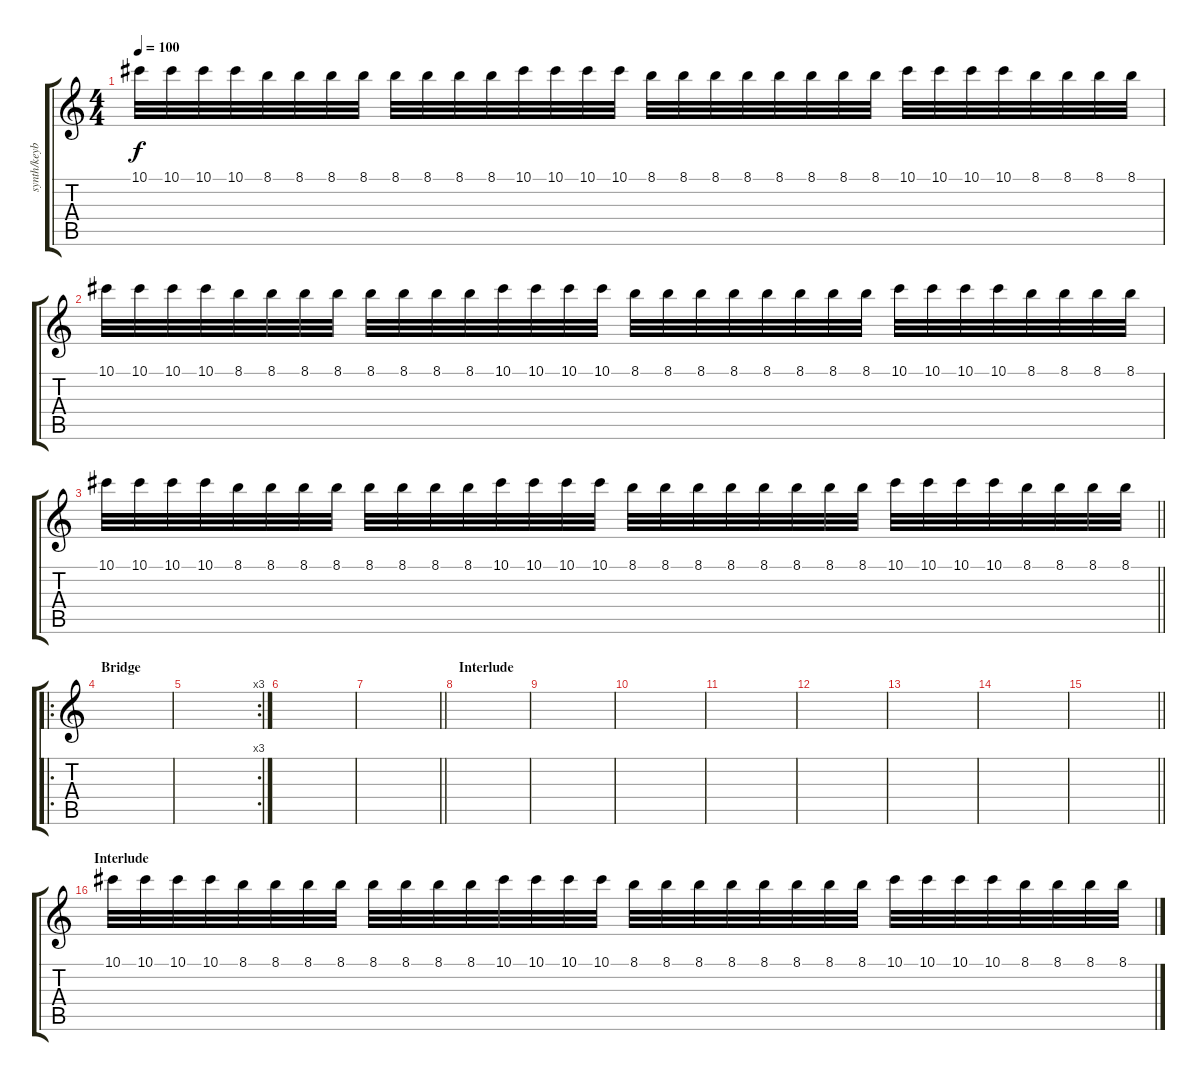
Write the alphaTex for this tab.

\track ("synth/keyboard/scratch" "synth/keyb") {instrument distortionguitar}
\staff {score tabs}
\tuning (Eb4 Bb3 Gb3 Db3 Ab2 Db2) {hide}
\ts (4 4)
\tempo 100
\clef g2
\ks c
10.1.32{dy f} 10.1.32 10.1.32 10.1.32 8.1.32 8.1.32 8.1.32 8.1.32 8.1.32 8.1.32 8.1.32 8.1.32 10.1.32 10.1.32 10.1.32 10.1.32 8.1.32 8.1.32 8.1.32 8.1.32 8.1.32 8.1.32 8.1.32 8.1.32 10.1.32 10.1.32 10.1.32 10.1.32 8.1.32 8.1.32 8.1.32 8.1.32 |
10.1.32 10.1.32 10.1.32 10.1.32 8.1.32 8.1.32 8.1.32 8.1.32 8.1.32 8.1.32 8.1.32 8.1.32 10.1.32 10.1.32 10.1.32 10.1.32 8.1.32 8.1.32 8.1.32 8.1.32 8.1.32 8.1.32 8.1.32 8.1.32 10.1.32 10.1.32 10.1.32 10.1.32 8.1.32 8.1.32 8.1.32 8.1.32 |
\barLineRight lightlight
10.1.32 10.1.32 10.1.32 10.1.32 8.1.32 8.1.32 8.1.32 8.1.32 8.1.32 8.1.32 8.1.32 8.1.32 10.1.32 10.1.32 10.1.32 10.1.32 8.1.32 8.1.32 8.1.32 8.1.32 8.1.32 8.1.32 8.1.32 8.1.32 10.1.32 10.1.32 10.1.32 10.1.32 8.1.32 8.1.32 8.1.32 8.1.32 |
\ro
\section ("" "Bridge")
|
\rc 3
|
|
\barLineRight lightlight
|
\section ("" "Interlude")
|
|
|
|
|
|
|
\barLineRight lightlight
|
\section ("" "Interlude")
10.1.32{volume 7 instrument distortionguitar} 10.1.32 10.1.32 10.1.32 8.1.32 8.1.32 8.1.32 8.1.32 8.1.32 8.1.32 8.1.32 8.1.32 10.1.32 10.1.32 10.1.32 10.1.32 8.1.32 8.1.32 8.1.32 8.1.32 8.1.32 8.1.32 8.1.32 8.1.32 10.1.32 10.1.32 10.1.32 10.1.32 8.1.32 8.1.32 8.1.32 8.1.32
